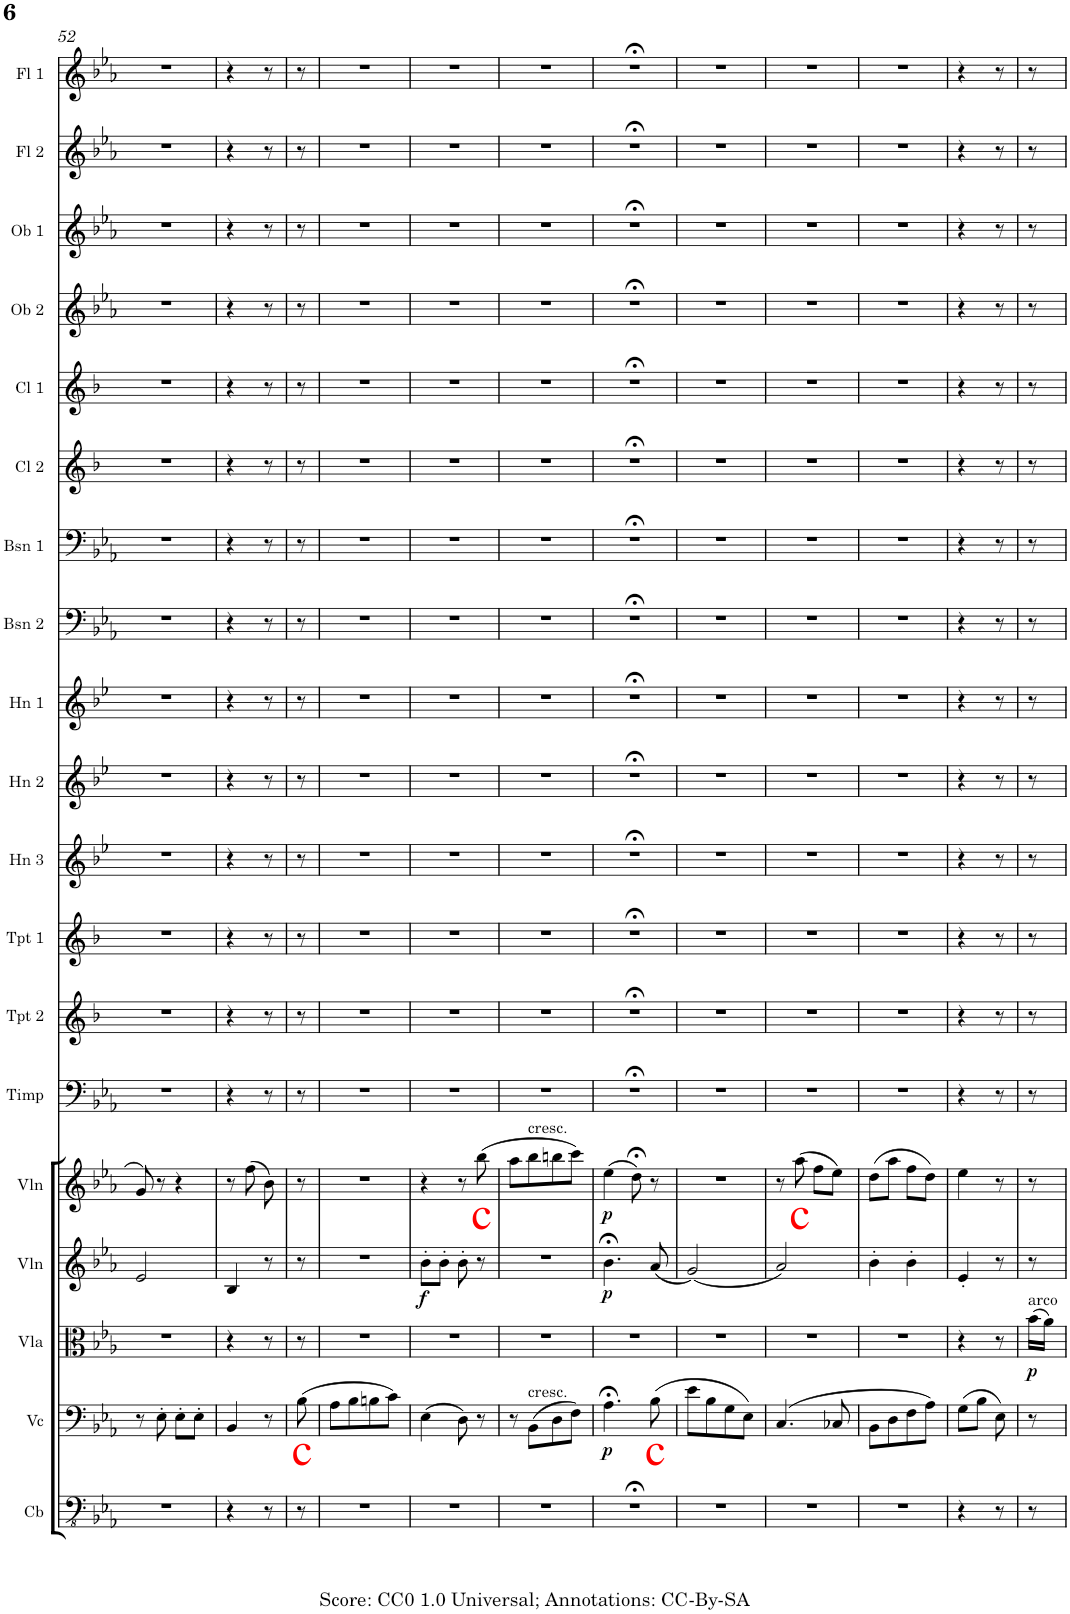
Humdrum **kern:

**kern	**kern	**text	**dynam	**kern	**dynam	**kern	**dynam	**kern	**text	**dynam	**kern	**kern	**kern	**kern	**kern	**kern	**kern	**kern	**kern	**kern	**kern	**kern	**kern	**kern
*part19	*part18	*part18	*part18	*part17	*part17	*part16	*part16	*part15	*part15	*part15	*part14	*part13	*part12	*part11	*part10	*part9	*part8	*part7	*part6	*part5	*part4	*part3	*part2	*part1
*staff19	*staff18	*staff18	*staff18	*staff17	*staff17	*staff16	*staff16	*staff15	*staff15	*staff15	*staff14	*staff13	*staff12	*staff11	*staff10	*staff9	*staff8	*staff7	*staff6	*staff5	*staff4	*staff3	*staff2	*staff1
*I"Contrabass	*I"Violoncello	*	*	*I"Viola	*	*I"Violin	*	*I"Violin	*	*	*I"Timpani	*I"Bb Trumpet 2	*I"Bb Trumpet 1	*I"F Horn 3	*I"F Horn 2	*I"F Horn 1	*I"Bassoon 2	*I"Bassoon 1	*I"Bb Clarinet 2	*I"Bb Clarinet 1	*I"Oboe 2	*I"Oboe 1	*I"Flute 2	*I"Flute 1
*I'Cb	*I'Vc	*	*	*I'Vla	*	*I'Vln	*	*I'Vln	*	*	*I'Timp	*I'Tpt 2	*I'Tpt 1	*I'Hn 3	*I'Hn 2	*I'Hn 1	*I'Bsn 2	*I'Bsn 1	*I'Cl 2	*I'Cl 1	*I'Ob 2	*I'Ob 1	*I'Fl 2	*I'Fl 1
!!LO:PB:g=z
*clefFv4	*clefF4	*	*	*clefC3	*	*clefG2	*	*clefG2	*	*	*clefF4	*clefG2	*clefG2	*clefG2	*clefG2	*clefG2	*clefF4	*clefF4	*clefG2	*clefG2	*clefG2	*clefG2	*clefG2	*clefG2
*	*	*	*	*	*	*	*	*	*	*	*	*Trd1c2	*Trd1c2	*Trd4c7	*Trd4c7	*Trd4c7	*	*	*Trd1c2	*Trd1c2	*	*	*	*
*k[b-e-a-]	*k[b-e-a-]	*	*	*k[b-e-a-]	*	*k[b-e-a-]	*	*k[b-e-a-]	*	*	*k[b-e-a-]	*k[b-]	*k[b-]	*k[b-e-]	*k[b-e-]	*k[b-e-]	*k[b-e-a-]	*k[b-e-a-]	*k[b-]	*k[b-]	*k[b-e-a-]	*k[b-e-a-]	*k[b-e-a-]	*k[b-e-a-]
*M2/4	*M2/4	*	*	*M2/4	*	*M2/4	*	*M2/4	*	*	*M2/4	*M2/4	*M2/4	*M2/4	*M2/4	*M2/4	*M2/4	*M2/4	*M2/4	*M2/4	*M2/4	*M2/4	*M2/4	*M2/4
=52	=52	=52	=52	=52	=52	=52	=52	=52	=52	=52	=52	=52	=52	=52	=52	=52	=52	=52	=52	=52	=52	=52	=52	=52
2r	8r	.	.	2r	.	2e-/	.	8g/	.	.	2r	2r	2r	2r	2r	2r	2r	2r	2r	2r	2r	2r	2r	2r
.	8E-'\	.	.	.	.	.	.	8r	.	.	.	.	.	.	.	.	.	.	.	.	.	.	.	.
.	8E-'\L	.	.	.	.	.	.	4r	.	.	.	.	.	.	.	.	.	.	.	.	.	.	.	.
.	8E-'\J	.	.	.	.	.	.	.	.	.	.	.	.	.	.	.	.	.	.	.	.	.	.	.
=53	=53	=53	=53	=53	=53	=53	=53	=53	=53	=53	=53	=53	=53	=53	=53	=53	=53	=53	=53	=53	=53	=53	=53	=53
4r	4BB-/	.	.	4r	.	4B-/	.	8r	.	.	4r	4r	4r	4r	4r	4r	4r	4r	4r	4r	4r	4r	4r	4r
.	.	.	.	.	.	.	.	(8ff\	.	.	.	.	.	.	.	.	.	.	.	.	.	.	.	.
8r	8r	.	.	8r	.	8r	.	8b-\)	.	.	8r	8r	8r	8r	8r	8r	8r	8r	8r	8r	8r	8r	8r	8r
=54	=54	=54	=54	=54	=54	=54	=54	=54	=54	=54	=54	=54	=54	=54	=54	=54	=54	=54	=54	=54	=54	=54	=54	=54
!	!	!LO:LY:b:color=#FF0000	!	!	!	!	!	!	!	!	!	!	!	!	!	!	!	!	!	!	!	!	!	!
8r	(8B-\	c	.	8r	.	8r	.	8r	.	.	8r	8r	8r	8r	8r	8r	8r	8r	8r	8r	8r	8r	8r	8r
=55	=55	=55	=55	=55	=55	=55	=55	=55	=55	=55	=55	=55	=55	=55	=55	=55	=55	=55	=55	=55	=55	=55	=55	=55
2r	8A-\L	.	.	2r	.	2r	.	2r	.	.	2r	2r	2r	2r	2r	2r	2r	2r	2r	2r	2r	2r	2r	2r
.	8B-\	.	.	.	.	.	.	.	.	.	.	.	.	.	.	.	.	.	.	.	.	.	.	.
.	8Bn\	.	.	.	.	.	.	.	.	.	.	.	.	.	.	.	.	.	.	.	.	.	.	.
.	8c\J)	.	.	.	.	.	.	.	.	.	.	.	.	.	.	.	.	.	.	.	.	.	.	.
=56	=56	=56	=56	=56	=56	=56	=56	=56	=56	=56	=56	=56	=56	=56	=56	=56	=56	=56	=56	=56	=56	=56	=56	=56
!	!	!	!	!	!	!	!LO:DY:b	!	!	!	!	!	!	!	!	!	!	!	!	!	!	!	!	!
2r	(4E-\	.	.	2r	.	8b-'\L	f	4r	.	.	2r	2r	2r	2r	2r	2r	2r	2r	2r	2r	2r	2r	2r	2r
.	.	.	.	.	.	8b-'\J	.	.	.	.	.	.	.	.	.	.	.	.	.	.	.	.	.	.
.	8D\)	.	.	.	.	8b-'\	.	8r	.	.	.	.	.	.	.	.	.	.	.	.	.	.	.	.
!	!	!	!	!	!	!	!	!	!LO:LY:b:color=#FF0000	!	!	!	!	!	!	!	!	!	!	!	!	!	!	!
.	8r	.	.	.	.	8r	.	(8bb-\	c	.	.	.	.	.	.	.	.	.	.	.	.	.	.	.
=57	=57	=57	=57	=57	=57	=57	=57	=57	=57	=57	=57	=57	=57	=57	=57	=57	=57	=57	=57	=57	=57	=57	=57	=57
2r	8r	.	.	2r	.	2r	.	8aa-\L	.	.	2r	2r	2r	2r	2r	2r	2r	2r	2r	2r	2r	2r	2r	2r
!	!	!	!	!	!	!	!	!LO:TX:a:t=cresc.	!	!	!	!	!	!	!	!	!	!	!	!	!	!	!	!
!	!LO:TX:a:t=cresc.	!	!	!	!	!	!	!	!	!	!	!	!	!	!	!	!	!	!	!	!	!	!	!
.	(8BB-\L	.	.	.	.	.	.	8bb-\	.	.	.	.	.	.	.	.	.	.	.	.	.	.	.	.
.	8D\	.	.	.	.	.	.	8bbn\	.	.	.	.	.	.	.	.	.	.	.	.	.	.	.	.
.	8F\J)	.	.	.	.	.	.	8ccc\J)	.	.	.	.	.	.	.	.	.	.	.	.	.	.	.	.
=58	=58	=58	=58	=58	=58	=58	=58	=58	=58	=58	=58	=58	=58	=58	=58	=58	=58	=58	=58	=58	=58	=58	=58	=58
!	!	!	!LO:DY:b	!	!	!	!LO:DY:b	!	!	!LO:DY:b	!	!	!	!	!	!	!	!	!	!	!	!	!	!
2r;<	4.A-;<\	.	p	2r	.	4.b-;<\	p	(4ee-\	.	p	2r;<	2r;<	2r;<	2r;<	2r;<	2r;<	2r;<	2r;<	2r;<	2r;<	2r;<	2r;<	2r;<	2r;<
.	.	.	.	.	.	.	.	8dd;<\)	.	.	.	.	.	.	.	.	.	.	.	.	.	.	.	.
!	!	!LO:LY:b:color=#FF0000	!	!	!	!	!	!	!	!	!	!	!	!	!	!	!	!	!	!	!	!	!	!
.	(8B-\	c	.	.	.	(8a-/	.	8r	.	.	.	.	.	.	.	.	.	.	.	.	.	.	.	.
=59	=59	=59	=59	=59	=59	=59	=59	=59	=59	=59	=59	=59	=59	=59	=59	=59	=59	=59	=59	=59	=59	=59	=59	=59
2r	8e-\L	.	.	2r	.	(2g/)	.	2r	.	.	2r	2r	2r	2r	2r	2r	2r	2r	2r	2r	2r	2r	2r	2r
.	8B-\	.	.	.	.	.	.	.	.	.	.	.	.	.	.	.	.	.	.	.	.	.	.	.
.	8G\	.	.	.	.	.	.	.	.	.	.	.	.	.	.	.	.	.	.	.	.	.	.	.
.	8E-\J)	.	.	.	.	.	.	.	.	.	.	.	.	.	.	.	.	.	.	.	.	.	.	.
=60	=60	=60	=60	=60	=60	=60	=60	=60	=60	=60	=60	=60	=60	=60	=60	=60	=60	=60	=60	=60	=60	=60	=60	=60
2r	(4.C/	.	.	2r	.	2a-/)	.	8r	.	.	2r	2r	2r	2r	2r	2r	2r	2r	2r	2r	2r	2r	2r	2r
!	!	!	!	!	!	!	!	!	!LO:LY:b:color=#FF0000	!	!	!	!	!	!	!	!	!	!	!	!	!	!	!
.	.	.	.	.	.	.	.	(8aa-\	c	.	.	.	.	.	.	.	.	.	.	.	.	.	.	.
.	.	.	.	.	.	.	.	8ff\L	.	.	.	.	.	.	.	.	.	.	.	.	.	.	.	.
.	8C-X/	.	.	.	.	.	.	8ee-\J)	.	.	.	.	.	.	.	.	.	.	.	.	.	.	.	.
=61	=61	=61	=61	=61	=61	=61	=61	=61	=61	=61	=61	=61	=61	=61	=61	=61	=61	=61	=61	=61	=61	=61	=61	=61
2r	8BB-\L	.	.	2r	.	4b-'\	.	(8dd\L	.	.	2r	2r	2r	2r	2r	2r	2r	2r	2r	2r	2r	2r	2r	2r
.	8D\	.	.	.	.	.	.	8aa-\J	.	.	.	.	.	.	.	.	.	.	.	.	.	.	.	.
.	8F\	.	.	.	.	4b-'\	.	8ff\L	.	.	.	.	.	.	.	.	.	.	.	.	.	.	.	.
.	8A-\J)	.	.	.	.	.	.	8dd\J)	.	.	.	.	.	.	.	.	.	.	.	.	.	.	.	.
=61X1	=61X1	=61X1	=61X1	=61X1	=61X1	=61X1	=61X1	=61X1	=61X1	=61X1	=61X1	=61X1	=61X1	=61X1	=61X1	=61X1	=61X1	=61X1	=61X1	=61X1	=61X1	=61X1	=61X1	=61X1
4r	(8G\L	.	.	4r	.	4e-'/	.	4ee-\	.	.	4r	4r	4r	4r	4r	4r	4r	4r	4r	4r	4r	4r	4r	4r
.	8B-\J	.	.	.	.	.	.	.	.	.	.	.	.	.	.	.	.	.	.	.	.	.	.	.
8r	8E-\)	.	.	8r	.	8r	.	8r	.	.	8r	8r	8r	8r	8r	8r	8r	8r	8r	8r	8r	8r	8r	8r
=62	=62	=62	=62	=62	=62	=62	=62	=62	=62	=62	=62	=62	=62	=62	=62	=62	=62	=62	=62	=62	=62	=62	=62	=62
!	!	!	!	!LO:TX:a:t=arco	!	!	!	!	!	!	!	!	!	!	!	!	!	!	!	!	!	!	!	!
!	!	!	!	!	!LO:DY:b	!	!	!	!	!	!	!	!	!	!	!	!	!	!	!	!	!	!	!
8r	8r	.	.	(16b-\LL	p	8r	.	8r	.	.	8r	8r	8r	8r	8r	8r	8r	8r	8r	8r	8r	8r	8r	8r
.	.	.	.	16a-\JJ)	.	.	.	.	.	.	.	.	.	.	.	.	.	.	.	.	.	.	.	.
=	=	=	=	=	=	=	=	=	=	=	=	=	=	=	=	=	=	=	=	=	=	=	=	=
*-	*-	*-	*-	*-	*-	*-	*-	*-	*-	*-	*-	*-	*-	*-	*-	*-	*-	*-	*-	*-	*-	*-	*-	*-
